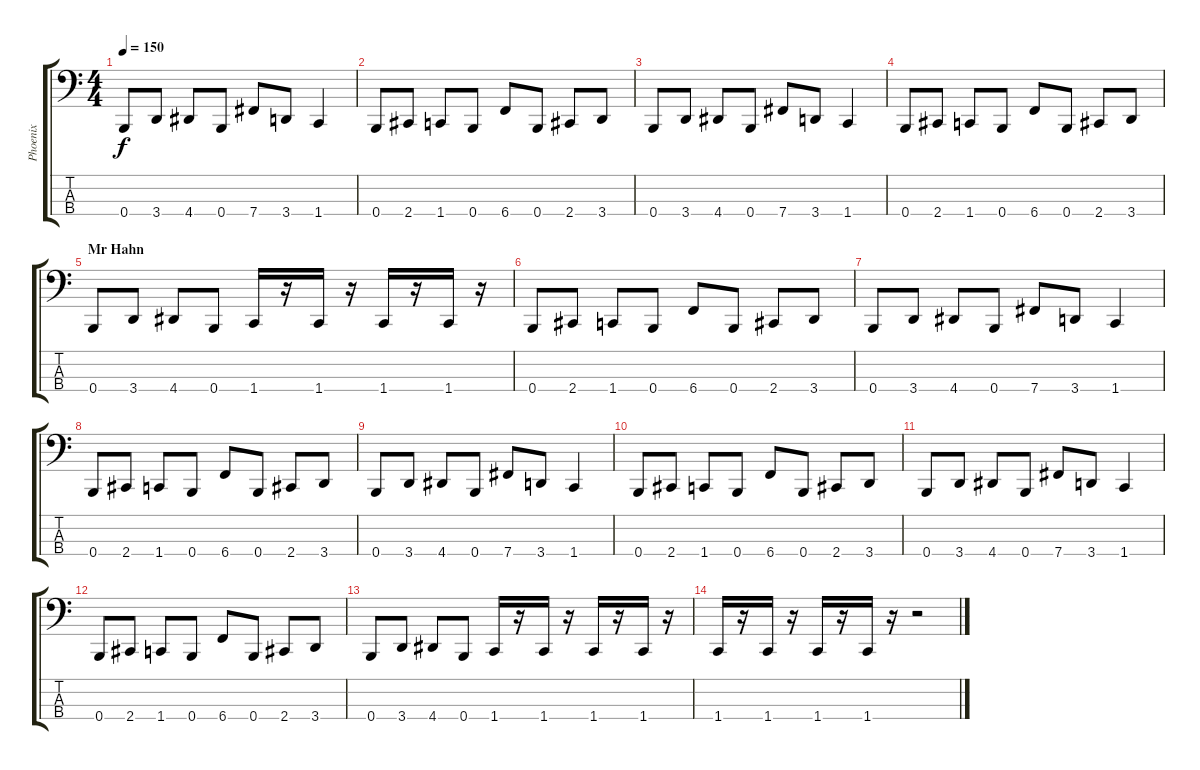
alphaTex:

\track ("Phoenix" "Phoenix") {instrument electricbassfinger}
\staff {score tabs}
\tuning (E2 B1 Gb1 B0) {hide}
\ts (4 4)
\tempo 150
\clef f4
\ks c
0.4.8{dy f} 3.4.8 4.4.8 0.4.8 7.4.8 3.4.8 1.4.4 |
0.4.8 2.4.8 1.4.8 0.4.8 6.4.8 0.4.8 2.4.8 3.4.8 |
0.4.8 3.4.8 4.4.8 0.4.8 7.4.8 3.4.8 1.4.4 |
0.4.8 2.4.8 1.4.8 0.4.8 6.4.8 0.4.8 2.4.8 3.4.8 |
\section ("" "Mr Hahn")
0.4.8 3.4.8 4.4.8 0.4.8 1.4.16 r.16 1.4.16 r.16 1.4.16 r.16 1.4.16 r.16 |
0.4.8 2.4.8 1.4.8 0.4.8 6.4.8 0.4.8 2.4.8 3.4.8 |
0.4.8 3.4.8 4.4.8 0.4.8 7.4.8 3.4.8 1.4.4 |
0.4.8 2.4.8 1.4.8 0.4.8 6.4.8 0.4.8 2.4.8 3.4.8 |
0.4.8 3.4.8 4.4.8 0.4.8 7.4.8 3.4.8 1.4.4 |
0.4.8 2.4.8 1.4.8 0.4.8 6.4.8 0.4.8 2.4.8 3.4.8 |
0.4.8 3.4.8 4.4.8 0.4.8 7.4.8 3.4.8 1.4.4 |
0.4.8 2.4.8 1.4.8 0.4.8 6.4.8 0.4.8 2.4.8 3.4.8 |
0.4.8 3.4.8 4.4.8 0.4.8 1.4.16 r.16 1.4.16 r.16 1.4.16 r.16 1.4.16 r.16 |
1.4.16 r.16 1.4.16 r.16 1.4.16 r.16 1.4.16 r.16 r.2
